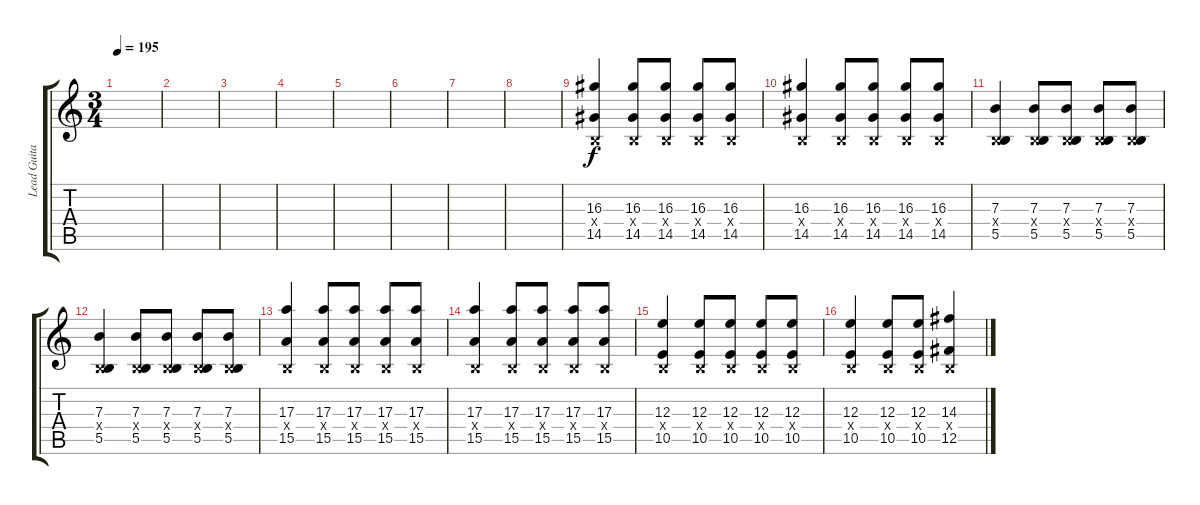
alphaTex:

\track ("Lead Guitar" "Lead Guita") {instrument overdrivenguitar}
\staff {score tabs}
\tuning (Db4 Ab3 E3 B2 Gb2 B1) {hide}
\ts (3 4)
\tempo 195
\clef g2
\ks c
|
|
|
|
|
|
|
|
(16.3 0.4{x} 14.5).4 (16.3 0.4{x} 14.5).8 (16.3 0.4{x} 14.5).8 (16.3 0.4{x} 14.5).8 (16.3 0.4{x} 14.5).8 |
(16.3 0.4{x} 14.5).4 (16.3 0.4{x} 14.5).8 (16.3 0.4{x} 14.5).8 (16.3 0.4{x} 14.5).8 (16.3 0.4{x} 14.5).8 |
(7.3 0.4{x} 5.5).4 (7.3 0.4{x} 5.5).8 (7.3 0.4{x} 5.5).8 (7.3 0.4{x} 5.5).8 (7.3 0.4{x} 5.5).8 |
(7.3 0.4{x} 5.5).4 (7.3 0.4{x} 5.5).8 (7.3 0.4{x} 5.5).8 (7.3 0.4{x} 5.5).8 (7.3 0.4{x} 5.5).8 |
(17.3 0.4{x} 15.5).4 (17.3 0.4{x} 15.5).8 (17.3 0.4{x} 15.5).8 (17.3 0.4{x} 15.5).8 (17.3 0.4{x} 15.5).8 |
(17.3 0.4{x} 15.5).4 (17.3 0.4{x} 15.5).8 (17.3 0.4{x} 15.5).8 (17.3 0.4{x} 15.5).8 (17.3 0.4{x} 15.5).8 |
(12.3 0.4{x} 10.5).4 (12.3 0.4{x} 10.5).8 (12.3 0.4{x} 10.5).8 (12.3 0.4{x} 10.5).8 (12.3 0.4{x} 10.5).8 |
(12.3 0.4{x} 10.5).4 (12.3 0.4{x} 10.5).8 (12.3 0.4{x} 10.5).8 (14.3 0.4{x} 12.5).4
